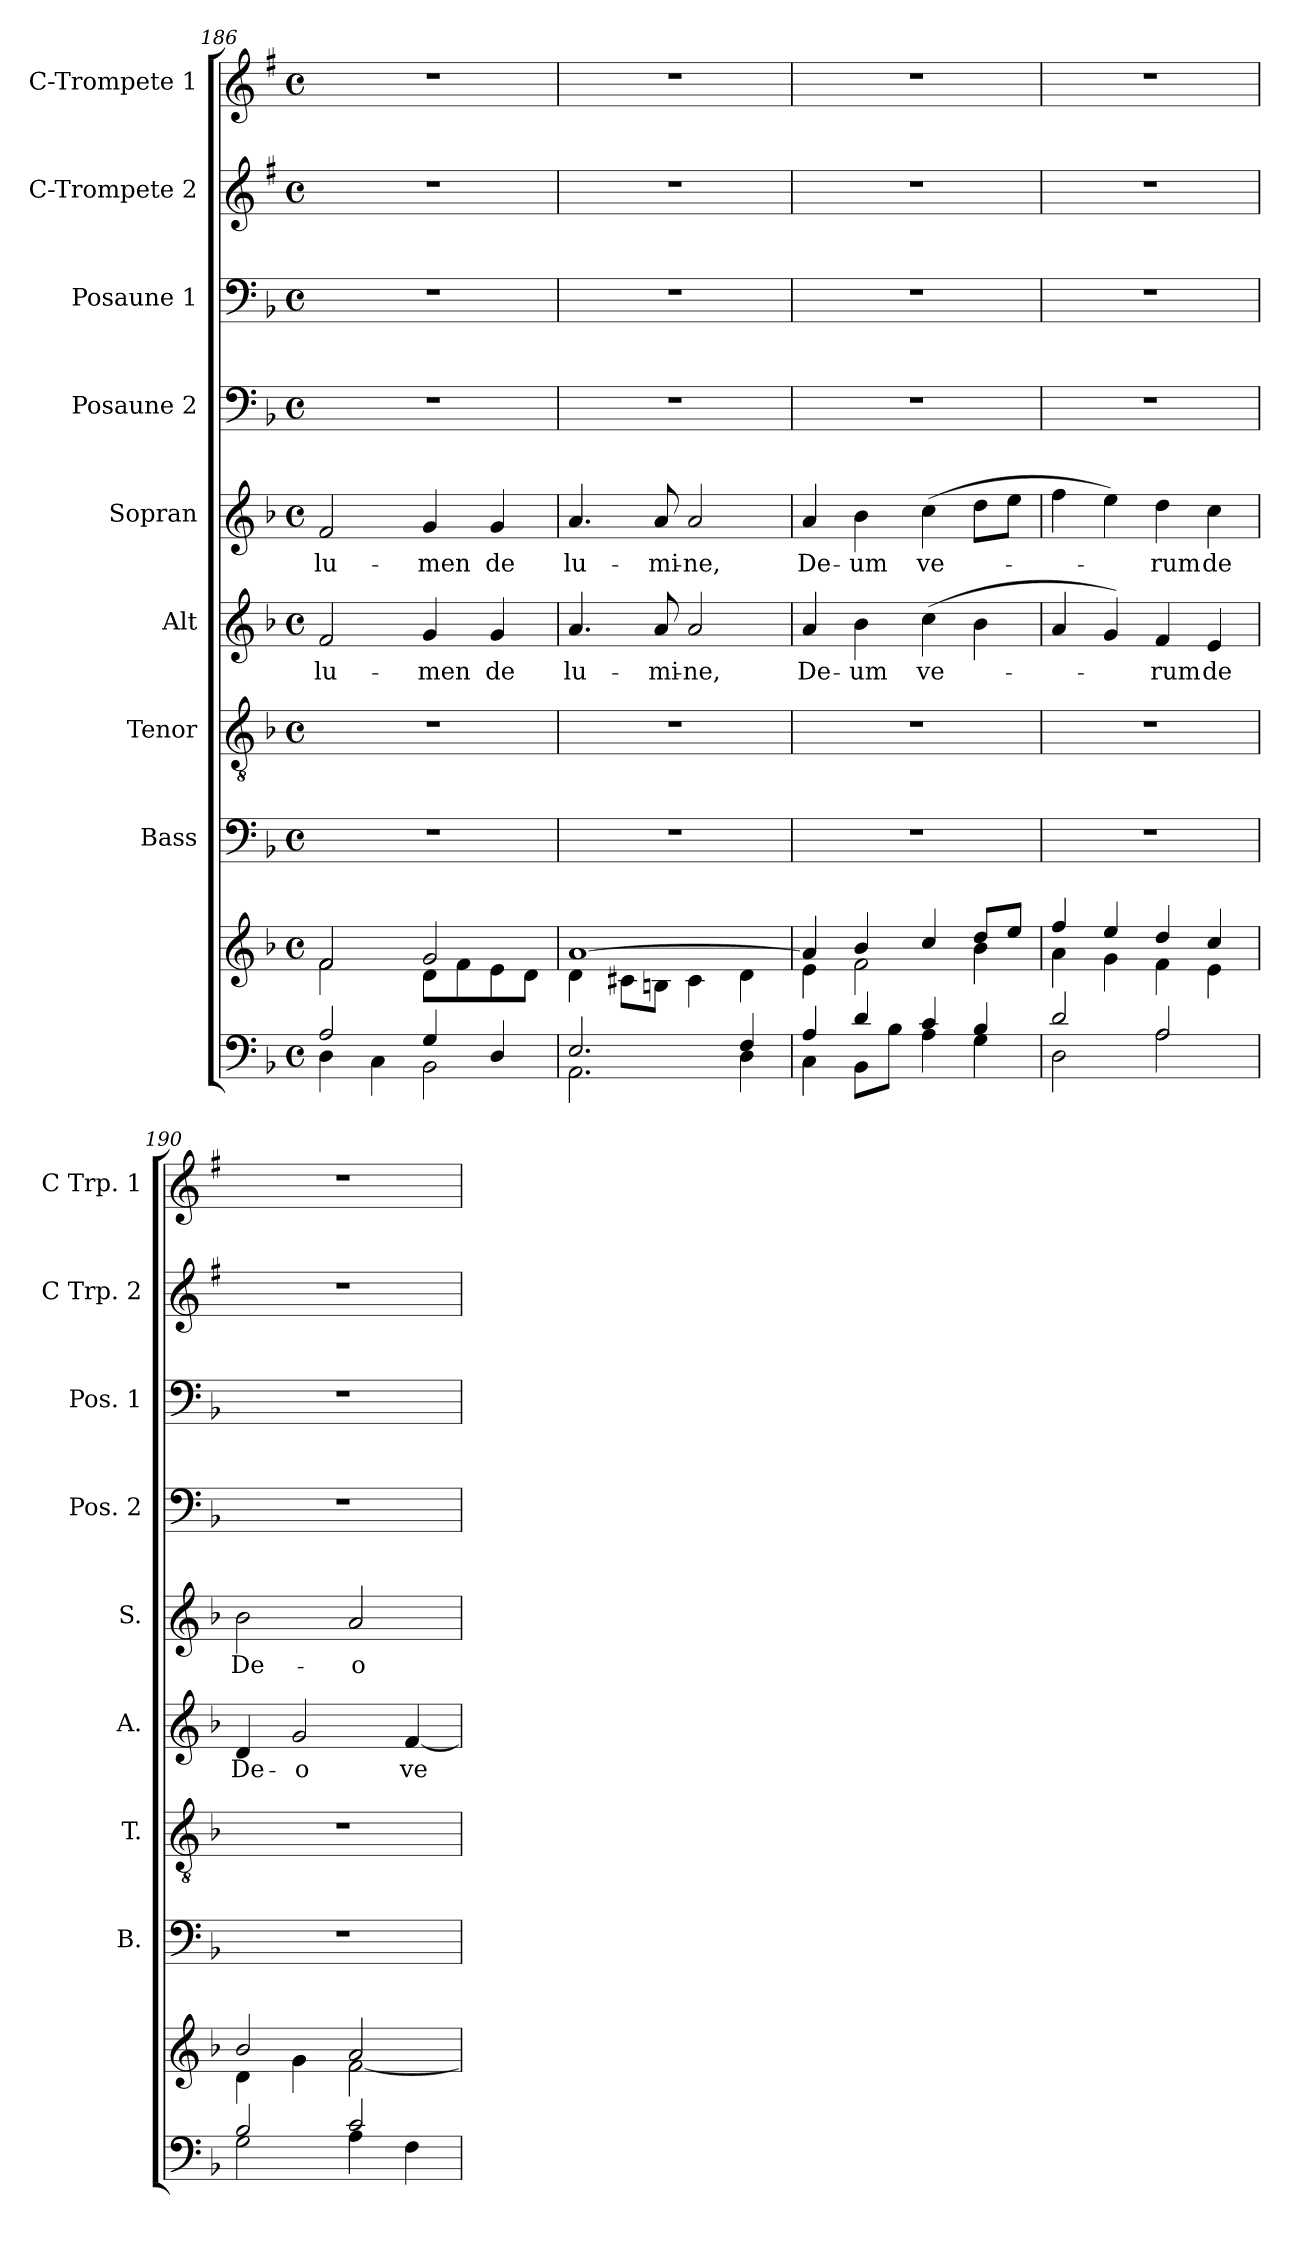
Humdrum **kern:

**kern	**kern	**kern	**kern	**kern	**text	**kern	**text	**kern	**kern	**kern	**kern
*part9	*part9	*part8	*part7	*part6	*part6	*part5	*part5	*part4	*part3	*part2	*part1
*staff10	*staff9	*staff8	*staff7	*staff6	*staff6	*staff5	*staff5	*staff4	*staff3	*staff2	*staff1
*	*	*I"Bass	*I"Tenor	*I"Alt	*	*I"Sopran	*	*I"Posaune 2	*I"Posaune 1	*I"C-Trompete 2	*I"C-Trompete 1
*	*	*I'B.	*I'T.	*I'A.	*	*I'S.	*	*I'Pos. 2	*I'Pos. 1	*I'C Trp. 2	*I'C Trp. 1
*clefF4	*clefG2	*clefF4	*clefGv2	*clefG2	*	*clefG2	*	*clefF4	*clefF4	*clefG2	*clefG2
*	*	*	*	*	*	*	*	*	*	*ITrd1c2	*ITrd1c2
*k[b-]	*k[b-]	*k[b-]	*k[b-]	*k[b-]	*	*k[b-]	*	*k[b-]	*k[b-]	*k[b-]	*k[b-]
*F:	*F:	*F:	*F:	*F:	*	*F:	*	*F:	*F:	*F:	*F:
*M4/4	*M4/4	*M4/4	*M4/4	*M4/4	*	*M4/4	*	*M4/4	*M4/4	*M4/4	*M4/4
*met(c)	*met(c)	*met(c)	*met(c)	*met(c)	*	*met(c)	*	*met(c)	*met(c)	*met(c)	*met(c)
=186	=186	=186	=186	=186	=186	=186	=186	=186	=186	=186	=186
*^	*^	*	*	*	*	*	*	*	*	*	*
!	!	!	!	!	!	!	!LO:LY:b	!	!LO:LY:b	!	!	!	!
2A/	4D\	2f/	2f\	1r	1r	2f/	lu-	2f/	lu-	1r	1r	1r	1r
.	4C\	.	.	.	.	.	.	.	.	.	.	.	.
!	!	!	!	!	!	!	!LO:LY:b	!	!LO:LY:b	!	!	!	!
4G/	2BB-\	2g/	8d\L	.	.	4g/	-men	4g/	-men	.	.	.	.
.	.	.	8f\	.	.	.	.	.	.	.	.	.	.
!	!	!	!	!	!	!	!LO:LY:b	!	!LO:LY:b	!	!	!	!
4D/	.	.	8e\	.	.	4g/	de	4g/	de	.	.	.	.
.	.	.	8d\J	.	.	.	.	.	.	.	.	.	.
=187	=187	=187	=187	=187	=187	=187	=187	=187	=187	=187	=187	=187	=187
!	!	!	!	!	!	!	!LO:LY:b	!	!LO:LY:b	!	!	!	!
2.E/	2.AA\	[>1a	4d\	1r	1r	4.a/	lu-	4.a/	lu-	1r	1r	1r	1r
.	.	.	8c#X\L	.	.	.	.	.	.	.	.	.	.
!	!	!	!	!	!	!	!LO:LY:b	!	!LO:LY:b	!	!	!	!
.	.	.	8Bn\J	.	.	8a/	-mi-	8a/	-mi-	.	.	.	.
!	!	!	!	!	!	!	!LO:LY:b	!	!LO:LY:b	!	!	!	!
.	.	.	4c#\	.	.	2a/	-ne,	2a/	-ne,	.	.	.	.
4F/	4D\	.	4d\	.	.	.	.	.	.	.	.	.	.
!!LO:PB:g=z
=188	=188	=188	=188	=188	=188	=188	=188	=188	=188	=188	=188	=188	=188
!	!	!	!	!	!	!	!LO:LY:b	!	!LO:LY:b	!	!	!	!
4A/	4C\	4a/]	4e\	1r	1r	4a/	De-	4a/	De-	1r	1r	1r	1r
!	!	!	!	!	!	!	!LO:LY:b	!	!LO:LY:b	!	!	!	!
4d/	8BB-\L	4b-/	2f\	.	.	4b-\	-um	4b-\	-um	.	.	.	.
.	8B-\J	.	.	.	.	.	.	.	.	.	.	.	.
!	!	!	!	!	!	!	!LO:LY:b	!	!LO:LY:b	!	!	!	!
4c/	4A\	4cc/	.	.	.	(>4cc\	ve-	(>4cc\	ve-	.	.	.	.
4B-/	4G\	8dd/L	4b-\	.	.	4b-\	.	8dd\L	.	.	.	.	.
.	.	8ee/J	.	.	.	.	.	8ee\J	.	.	.	.	.
=189	=189	=189	=189	=189	=189	=189	=189	=189	=189	=189	=189	=189	=189
2d/	2D\	4ff/	4a\	1r	1r	4a/	.	4ff\	.	1r	1r	1r	1r
.	.	4ee/	4g\	.	.	4g/)	.	4ee\)	.	.	.	.	.
!	!	!	!	!	!	!	!LO:LY:b	!	!LO:LY:b	!	!	!	!
2A/	2A\	4dd/	4f\	.	.	4f/	-rum	4dd\	-rum	.	.	.	.
!	!	!	!	!	!	!	!LO:LY:b	!	!LO:LY:b	!	!	!	!
.	.	4cc/	4e\	.	.	4e/	de	4cc\	de	.	.	.	.
=190	=190	=190	=190	=190	=190	=190	=190	=190	=190	=190	=190	=190	=190
!	!	!	!	!	!	!	!LO:LY:b	!	!LO:LY:b	!	!	!	!
2B-/	2G\	2b-/	4d\	1r	1r	4d/	De-	2b-\	De-	1r	1r	1r	1r
!	!	!	!	!	!	!	!LO:LY:b	!	!	!	!	!	!
.	.	.	4g\	.	.	2g/	-o	.	.	.	.	.	.
!	!	!	!	!	!	!	!	!	!LO:LY:b	!	!	!	!
2c/	4A\	2a/	[<2f\	.	.	.	.	2a/	-o	.	.	.	.
!	!	!	!	!	!	!	!LO:LY:b	!	!	!	!	!	!
.	4F\	.	.	.	.	[4f/	ve-	.	.	.	.	.	.
*v	*v	*	*	*	*	*	*	*	*	*	*	*	*
*	*v	*v	*	*	*	*	*	*	*	*	*	*
=	=	=	=	=	=	=	=	=	=	=	=
*-	*-	*-	*-	*-	*-	*-	*-	*-	*-	*-	*-
